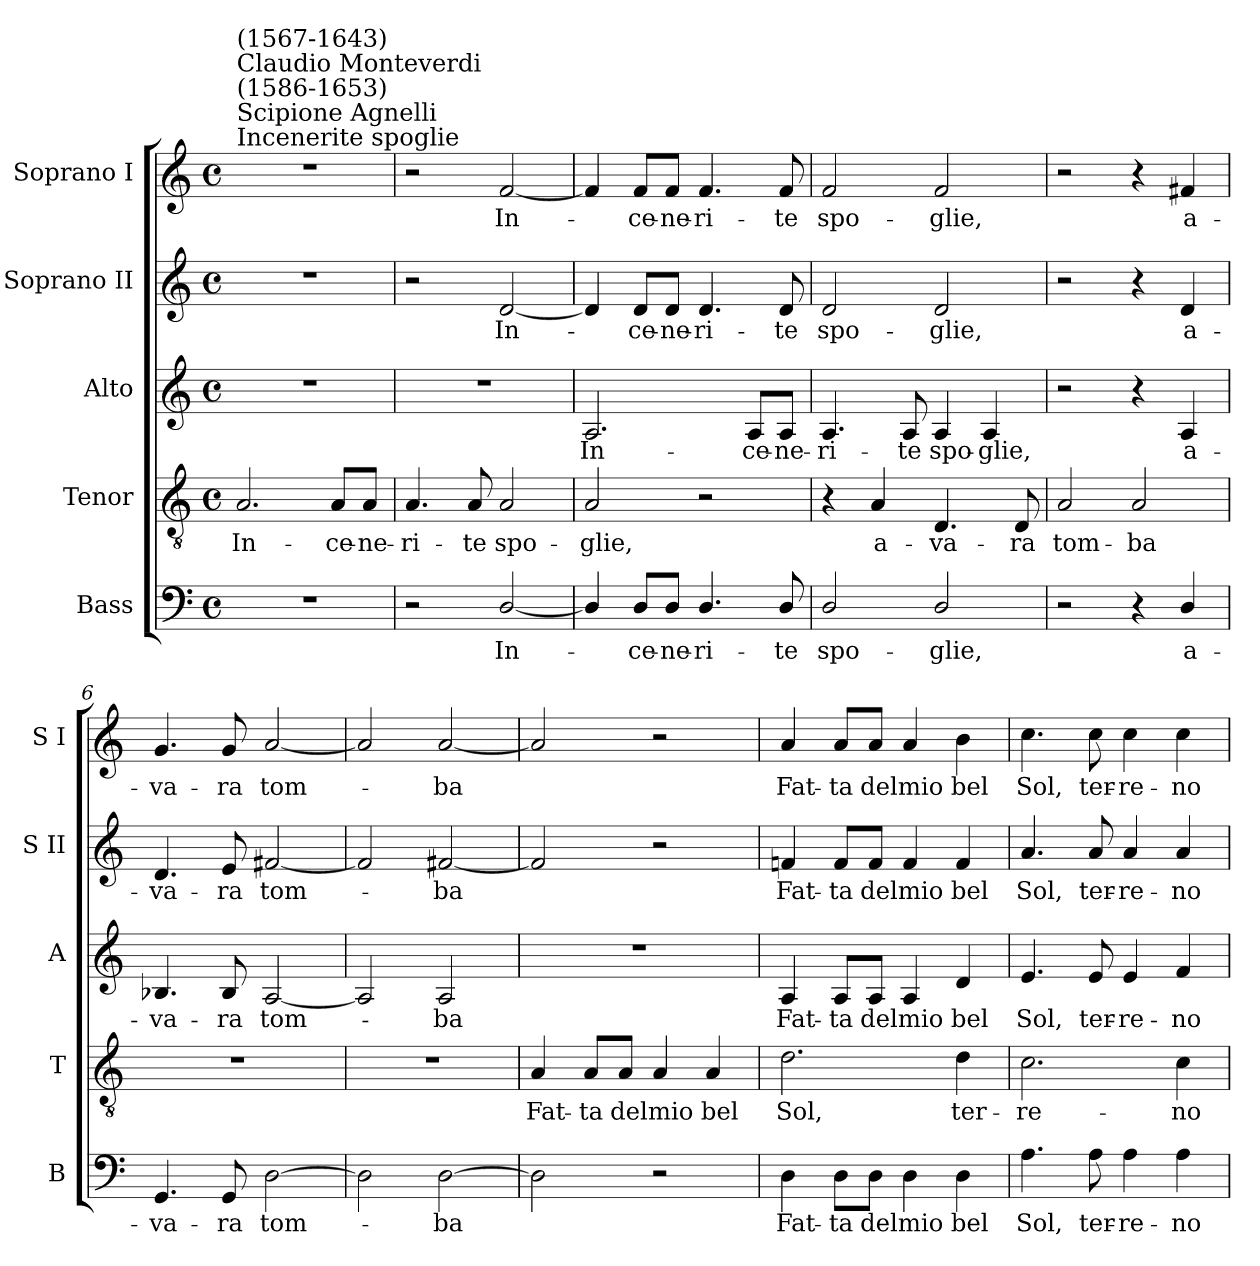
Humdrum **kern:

**kern	**text	**kern	**text	**kern	**text	**kern	**text	**kern	**text
*part5	*part5	*part4	*part4	*part3	*part3	*part2	*part2	*part1	*part1
*staff5	*staff5	*staff4	*staff4	*staff3	*staff3	*staff2	*staff2	*staff1	*staff1
*I"Bass	*	*I"Tenor	*	*I"Alto	*	*I"Soprano II	*	*I"Soprano I	*
*I'B	*	*I'T	*	*I'A	*	*I'S II	*	*I'S I	*
*clefF4	*	*clefGv2	*	*clefG2	*	*clefG2	*	*clefG2	*
*k[]	*	*k[]	*	*k[]	*	*k[]	*	*k[]	*
*M4/4	*	*M4/4	*	*M4/4	*	*M4/4	*	*M4/4	*
*met(c)	*	*met(c)	*	*met(c)	*	*met(c)	*	*met(c)	*
*MM84	*	*MM84	*	*MM84	*	*MM84	*	*MM84	*
=1	=1	=1	=1	=1	=1	=1	=1	=1	=1
!	!	!	!	!	!	!	!	!LO:TX:a:t=Incenerite spoglie	!
!	!	!	!	!	!	!	!	!LO:TX:a:t=Scipione Agnelli	!
!	!	!	!	!	!	!	!	!LO:TX:a:t=(1586-1653)	!
!	!	!	!	!	!	!	!	!LO:TX:a:t=Claudio Monteverdi	!
!	!	!	!	!	!	!	!	!LO:TX:a:t=(1567-1643)	!
!	!	!	!LO:LY:b	!	!	!	!	!	!
1r	.	2.A/	In-	1r	.	1r	.	1r	.
!	!	!	!LO:LY:b	!	!	!	!	!	!
.	.	8A/L	-ce-	.	.	.	.	.	.
!	!	!	!LO:LY:b	!	!	!	!	!	!
.	.	8A/J	-ne-	.	.	.	.	.	.
=2	=2	=2	=2	=2	=2	=2	=2	=2	=2
!	!	!	!LO:LY:b	!	!	!	!	!	!
2r	.	4.A/	-ri-	1r	.	2r	.	2r	.
!	!	!	!LO:LY:b	!	!	!	!	!	!
.	.	8A/	-te	.	.	.	.	.	.
!	!LO:LY:b	!	!LO:LY:b	!	!	!	!LO:LY:b	!	!LO:LY:b
[2D/	In-	2A/	spo-	.	.	[2d/	In-	[2f/	In-
=3	=3	=3	=3	=3	=3	=3	=3	=3	=3
!	!	!	!LO:LY:b	!	!LO:LY:b	!	!	!	!
4D/]	.	2A/	-glie,	2.A/	In-	4d/]	.	4f/]	.
!	!LO:LY:b	!	!	!	!	!	!LO:LY:b	!	!LO:LY:b
8D/L	ce-	.	.	.	.	8d/L	ce-	8f/L	ce-
!	!LO:LY:b	!	!	!	!	!	!LO:LY:b	!	!LO:LY:b
8D/J	-ne-	.	.	.	.	8d/J	-ne-	8f/J	-ne-
!	!LO:LY:b	!	!	!	!	!	!LO:LY:b	!	!LO:LY:b
4.D/	-ri-	2r	.	.	.	4.d/	-ri-	4.f/	-ri-
!	!	!	!	!	!LO:LY:b	!	!	!	!
.	.	.	.	8A/L	-ce-	.	.	.	.
!	!LO:LY:b	!	!	!	!LO:LY:b	!	!LO:LY:b	!	!LO:LY:b
8D/	-te	.	.	8A/J	-ne-	8d/	-te	8f/	-te
=4	=4	=4	=4	=4	=4	=4	=4	=4	=4
!	!LO:LY:b	!	!	!	!LO:LY:b	!	!LO:LY:b	!	!LO:LY:b
2D/	spo-	4r	.	4.A/	-ri-	2d/	spo-	2f/	spo-
!	!	!	!LO:LY:b	!	!	!	!	!	!
.	.	4A/	a-	.	.	.	.	.	.
!	!	!	!	!	!LO:LY:b	!	!	!	!
.	.	.	.	8A/	-te	.	.	.	.
!	!LO:LY:b	!	!LO:LY:b	!	!LO:LY:b	!	!LO:LY:b	!	!LO:LY:b
2D/	-glie,	4.D/	-va-	4A/	spo-	2d/	-glie,	2f/	-glie,
!	!	!	!	!	!LO:LY:b	!	!	!	!
.	.	.	.	4A/	-glie,	.	.	.	.
!	!	!	!LO:LY:b	!	!	!	!	!	!
.	.	8D/	-ra	.	.	.	.	.	.
=5	=5	=5	=5	=5	=5	=5	=5	=5	=5
!	!	!	!LO:LY:b	!	!	!	!	!	!
2r	.	2A/	tom-	2r	.	2r	.	2r	.
!	!	!	!LO:LY:b	!	!	!	!	!	!
4r	.	2A/	-ba	4r	.	4r	.	4r	.
!	!LO:LY:b	!	!	!	!LO:LY:b	!	!LO:LY:b	!	!LO:LY:b
4D/	a-	.	.	4A/	a-	4d/	a-	4f#X/	a-
=6	=6	=6	=6	=6	=6	=6	=6	=6	=6
!	!LO:LY:b	!	!	!	!LO:LY:b	!	!LO:LY:b	!	!LO:LY:b
4.GG/	-va-	1r	.	4.B-X/	-va-	4.d/	-va-	4.g/	-va-
!	!LO:LY:b	!	!	!	!LO:LY:b	!	!LO:LY:b	!	!LO:LY:b
8GG/	-ra	.	.	8B-/	-ra	8e/	-ra	8g/	-ra
!	!LO:LY:b	!	!	!	!LO:LY:b	!	!LO:LY:b	!	!LO:LY:b
[2D\	tom-	.	.	[2A/	tom-	[2f#X/	tom-	[2a/	tom-
=7	=7	=7	=7	=7	=7	=7	=7	=7	=7
2D\]	.	1r	.	2A/]	.	2f#/]	.	2a/]	.
!	!LO:LY:b	!	!	!	!LO:LY:b	!	!LO:LY:b	!	!LO:LY:b
[2D\	ba	.	.	2A/	ba	[2f#X/	ba	[2a/	ba
!!LO:LB:g=z
=8	=8	=8	=8	=8	=8	=8	=8	=8	=8
!	!	!	!LO:LY:b	!	!	!	!	!	!
2D\]	.	4A/	Fat-	1r	.	2f#/]	.	2a/]	.
!	!	!	!LO:LY:b	!	!	!	!	!	!
.	.	8A/L	-ta	.	.	.	.	.	.
!	!	!	!LO:LY:b	!	!	!	!	!	!
.	.	8A/J	del	.	.	.	.	.	.
!	!	!	!LO:LY:b	!	!	!	!	!	!
2r	.	4A/	mio	.	.	2r	.	2r	.
!	!	!	!LO:LY:b	!	!	!	!	!	!
.	.	4A/	bel	.	.	.	.	.	.
=9	=9	=9	=9	=9	=9	=9	=9	=9	=9
!	!LO:LY:b	!	!LO:LY:b	!	!LO:LY:b	!	!LO:LY:b	!	!LO:LY:b
4D\	Fat-	2.d\	Sol,	4A/	Fat-	4fn/	Fat-	4a/	Fat-
!	!LO:LY:b	!	!	!	!LO:LY:b	!	!LO:LY:b	!	!LO:LY:b
8D\L	-ta	.	.	8A/L	-ta	8f/L	-ta	8a/L	-ta
!	!LO:LY:b	!	!	!	!LO:LY:b	!	!LO:LY:b	!	!LO:LY:b
8D\J	del	.	.	8A/J	del	8f/J	del	8a/J	del
!	!LO:LY:b	!	!	!	!LO:LY:b	!	!LO:LY:b	!	!LO:LY:b
4D\	mio	.	.	4A/	mio	4f/	mio	4a/	mio
!	!LO:LY:b	!	!LO:LY:b	!	!LO:LY:b	!	!LO:LY:b	!	!LO:LY:b
4D\	bel	4d\	ter-	4d/	bel	4f/	bel	4b\	bel
=10	=10	=10	=10	=10	=10	=10	=10	=10	=10
!	!LO:LY:b	!	!LO:LY:b	!	!LO:LY:b	!	!LO:LY:b	!	!LO:LY:b
4.A\	Sol,	2.c\	-re-	4.e/	Sol,	4.a/	Sol,	4.cc\	Sol,
!	!LO:LY:b	!	!	!	!LO:LY:b	!	!LO:LY:b	!	!LO:LY:b
8A\	ter-	.	.	8e/	ter-	8a/	ter-	8cc\	ter-
!	!LO:LY:b	!	!	!	!LO:LY:b	!	!LO:LY:b	!	!LO:LY:b
4A\	-re-	.	.	4e/	-re-	4a/	-re-	4cc\	-re-
!	!LO:LY:b	!	!LO:LY:b	!	!LO:LY:b	!	!LO:LY:b	!	!LO:LY:b
4A\	-no	4c\	-no	4f/	-no	4a/	-no	4cc\	-no
=	=	=	=	=	=	=	=	=	=
*-	*-	*-	*-	*-	*-	*-	*-	*-	*-
